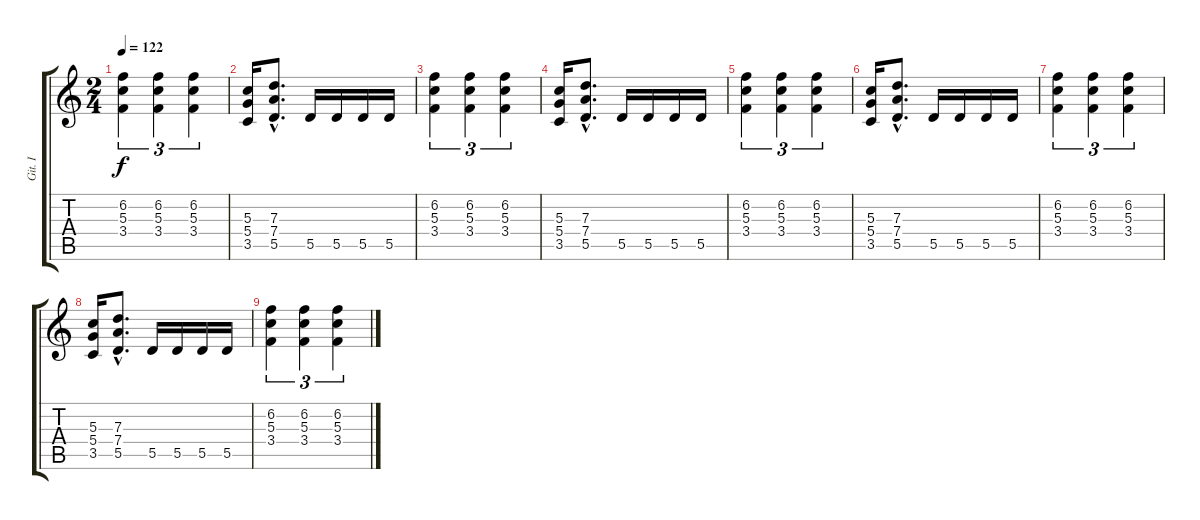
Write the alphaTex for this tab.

\track ("Git. I" "Git. I") {instrument distortionguitar}
\staff {score tabs}
\tuning (E4 B3 G3 D3 A2 E2) {hide}
\ts (2 4)
\tempo 122
\clef g2
\ks c
(6.2 5.3 3.4).4{tu (3 2) dy f} (6.2 5.3 3.4).4{tu (3 2)} (6.2 5.3 3.4).4{tu (3 2)} |
(5.3 5.4 3.5).16 (7.3{hac} 7.4{hac} 5.5{hac}).8{d} 5.5.16 5.5.16 5.5.16 5.5.16 |
(6.2 5.3 3.4).4{tu (3 2)} (6.2 5.3 3.4).4{tu (3 2)} (6.2 5.3 3.4).4{tu (3 2)} |
(5.3 5.4 3.5).16 (7.3{hac} 7.4{hac} 5.5{hac}).8{d} 5.5.16 5.5.16 5.5.16 5.5.16 |
(6.2 5.3 3.4).4{tu (3 2)} (6.2 5.3 3.4).4{tu (3 2)} (6.2 5.3 3.4).4{tu (3 2)} |
(5.3 5.4 3.5).16 (7.3{hac} 7.4{hac} 5.5{hac}).8{d} 5.5.16 5.5.16 5.5.16 5.5.16 |
(6.2 5.3 3.4).4{tu (3 2)} (6.2 5.3 3.4).4{tu (3 2)} (6.2 5.3 3.4).4{tu (3 2)} |
(5.3 5.4 3.5).16 (7.3{hac} 7.4{hac} 5.5{hac}).8{d} 5.5.16 5.5.16 5.5.16 5.5.16 |
(6.2 5.3 3.4).4{tu (3 2)} (6.2 5.3 3.4).4{tu (3 2)} (6.2 5.3 3.4).4{tu (3 2)}
